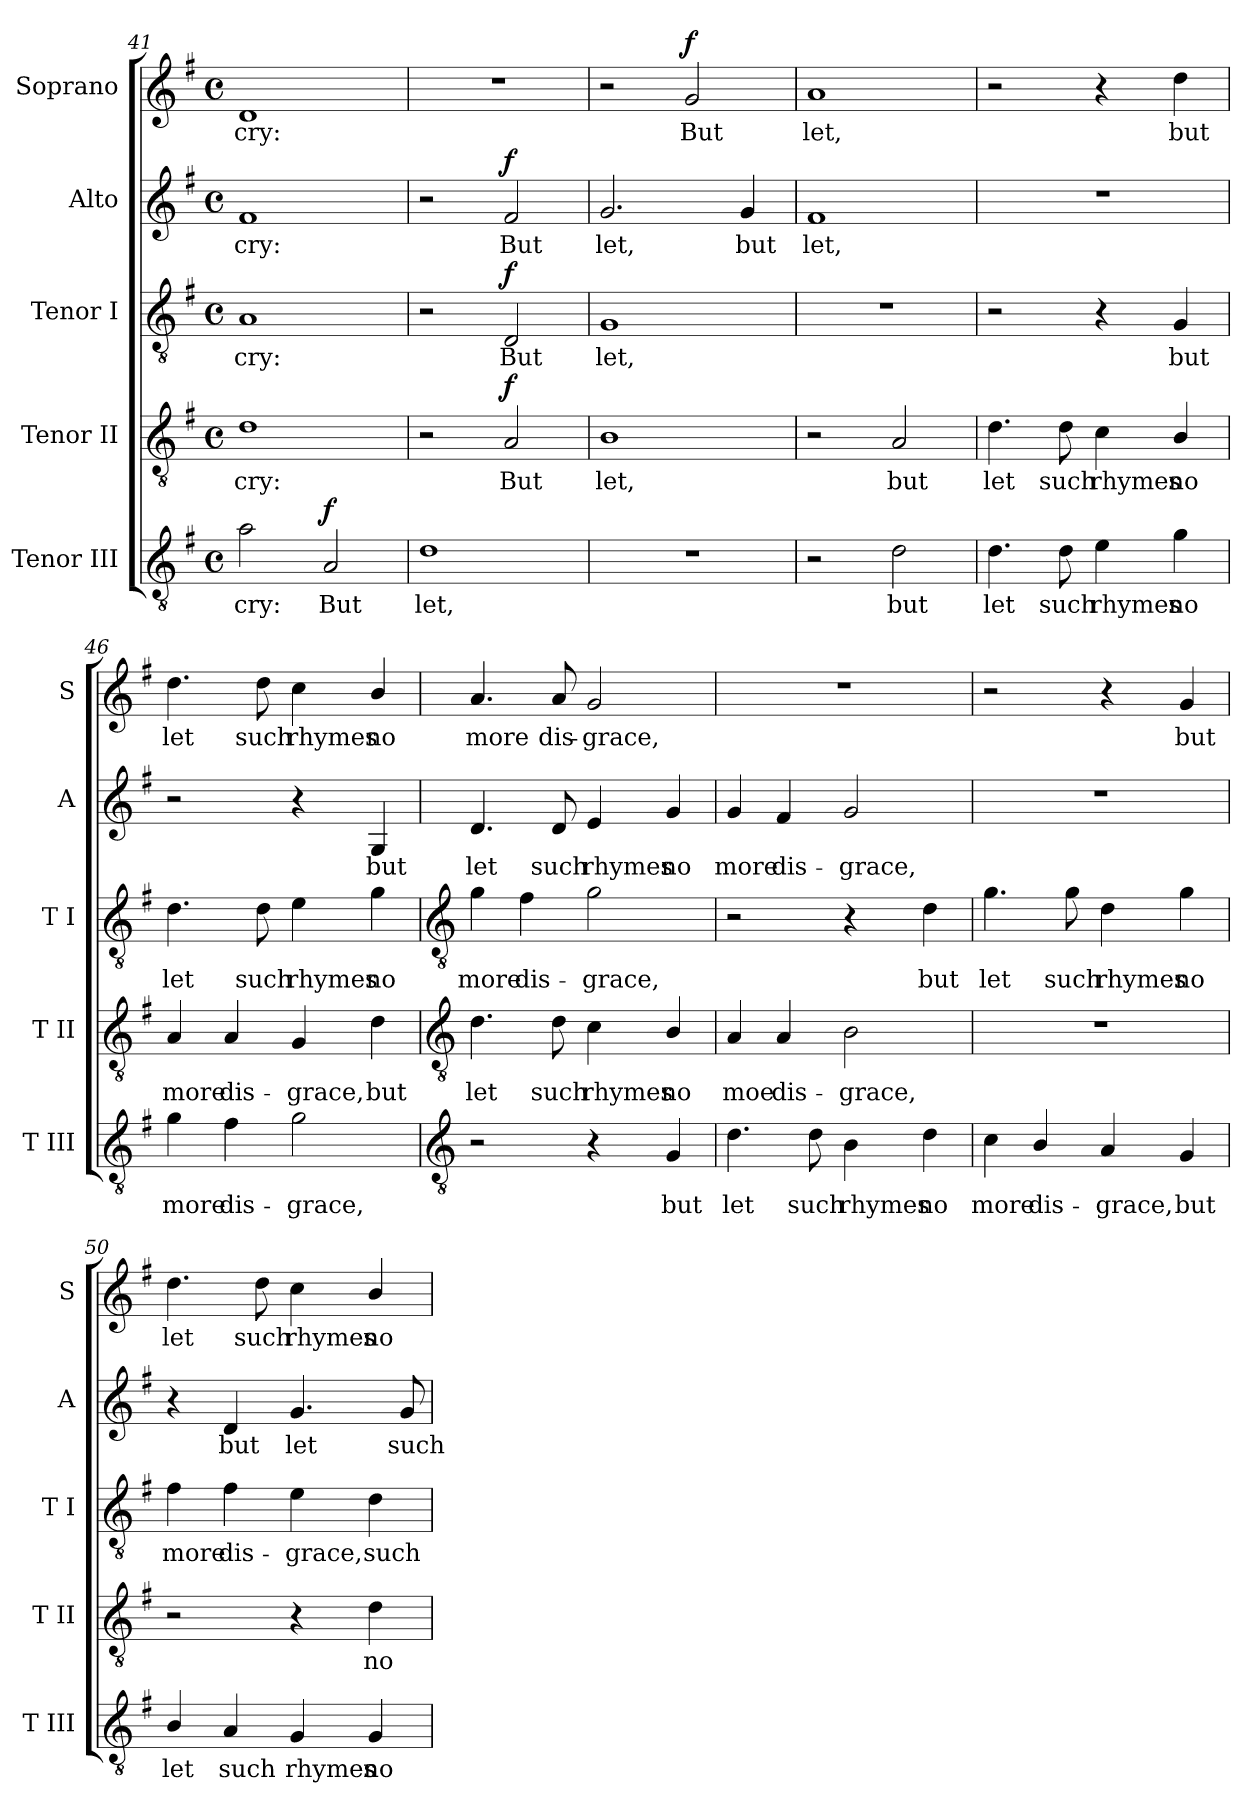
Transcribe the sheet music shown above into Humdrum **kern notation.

**kern	**text	**dynam	**kern	**text	**dynam	**kern	**text	**dynam	**kern	**text	**dynam	**kern	**text	**dynam
*part5	*part5	*part5	*part4	*part4	*part4	*part3	*part3	*part3	*part2	*part2	*part2	*part1	*part1	*part1
*staff5	*staff5	*staff5	*staff4	*staff4	*staff4	*staff3	*staff3	*staff3	*staff2	*staff2	*staff2	*staff1	*staff1	*staff1
*I"Tenor III	*	*	*I"Tenor II	*	*	*I"Tenor I	*	*	*I"Alto	*	*	*I"Soprano	*	*
*I'T III	*	*	*I'T II	*	*	*I'T I	*	*	*I'A	*	*	*I'S	*	*
*clefGv2	*	*	*clefGv2	*	*	*clefGv2	*	*	*clefG2	*	*	*clefG2	*	*
*k[f#]	*	*	*k[f#]	*	*	*k[f#]	*	*	*k[f#]	*	*	*k[f#]	*	*
*G:	*	*	*G:	*	*	*G:	*	*	*G:	*	*	*G:	*	*
*M4/4	*	*	*M4/4	*	*	*M4/4	*	*	*M4/4	*	*	*M4/4	*	*
*met(c)	*	*	*met(c)	*	*	*met(c)	*	*	*met(c)	*	*	*met(c)	*	*
=41	=41	=41	=41	=41	=41	=41	=41	=41	=41	=41	=41	=41	=41	=41
!	!LO:LY:b	!	!	!LO:LY:b	!	!	!LO:LY:b	!	!	!LO:LY:b	!	!	!LO:LY:b	!
2a	cry:	.	1d	cry:	.	1A	cry:	.	1f#	cry:	.	1d	cry:	.
!	!LO:LY:b	!LO:DY:b	!	!	!	!	!	!	!	!	!	!	!	!
2A	But	f	.	.	.	.	.	.	.	.	.	.	.	.
=42	=42	=42	=42	=42	=42	=42	=42	=42	=42	=42	=42	=42	=42	=42
!	!LO:LY:b	!	!	!	!	!	!	!	!	!	!	!	!	!
1d	let,	.	2r	.	.	2r	.	.	2r	.	.	1r	.	.
!	!	!	!	!LO:LY:b	!LO:DY:b	!	!LO:LY:b	!LO:DY:b	!	!LO:LY:b	!LO:DY:b	!	!	!
.	.	.	2A	But	f	2D	But	f	2f#	But	f	.	.	.
=43	=43	=43	=43	=43	=43	=43	=43	=43	=43	=43	=43	=43	=43	=43
!	!	!	!	!LO:LY:b	!	!	!LO:LY:b	!	!	!LO:LY:b	!	!	!	!
1r	.	.	1B	let,	.	1G	let,	.	2.g	let,	.	2r	.	.
!	!	!	!	!	!	!	!	!	!	!	!	!	!LO:LY:b	!LO:DY:b
.	.	.	.	.	.	.	.	.	.	.	.	2g	But	f
!	!	!	!	!	!	!	!	!	!	!LO:LY:b	!	!	!	!
.	.	.	.	.	.	.	.	.	4g	but	.	.	.	.
=44	=44	=44	=44	=44	=44	=44	=44	=44	=44	=44	=44	=44	=44	=44
!	!	!	!	!	!	!	!	!	!	!LO:LY:b	!	!	!LO:LY:b	!
2r	.	.	2r	.	.	1r	.	.	1f#	let,	.	1a	let,	.
!	!LO:LY:b	!	!	!LO:LY:b	!	!	!	!	!	!	!	!	!	!
2d	but	.	2A	but	.	.	.	.	.	.	.	.	.	.
=45	=45	=45	=45	=45	=45	=45	=45	=45	=45	=45	=45	=45	=45	=45
!	!LO:LY:b	!	!	!LO:LY:b	!	!	!	!	!	!	!	!	!	!
4.d	let	.	4.d	let	.	2r	.	.	1r	.	.	2r	.	.
!	!LO:LY:b	!	!	!LO:LY:b	!	!	!	!	!	!	!	!	!	!
8d	such	.	8d	such	.	.	.	.	.	.	.	.	.	.
!	!LO:LY:b	!	!	!LO:LY:b	!	!	!	!	!	!	!	!	!	!
4e	rhymes	.	4c	rhymes	.	4r	.	.	.	.	.	4r	.	.
!	!LO:LY:b	!	!	!LO:LY:b	!	!	!LO:LY:b	!	!	!	!	!	!LO:LY:b	!
4g	no	.	4B/	no	.	4G	but	.	.	.	.	4dd	but	.
=46	=46	=46	=46	=46	=46	=46	=46	=46	=46	=46	=46	=46	=46	=46
!	!LO:LY:b	!	!	!LO:LY:b	!	!	!LO:LY:b	!	!	!	!	!	!LO:LY:b	!
4g	more	.	4A	more	.	4.d	let	.	2r	.	.	4.dd	let	.
!	!LO:LY:b	!	!	!LO:LY:b	!	!	!	!	!	!	!	!	!	!
4f#	dis-	.	4A	dis-	.	.	.	.	.	.	.	.	.	.
!	!	!	!	!	!	!	!LO:LY:b	!	!	!	!	!	!LO:LY:b	!
.	.	.	.	.	.	8d	such	.	.	.	.	8dd	such	.
!	!LO:LY:b	!	!	!LO:LY:b	!	!	!LO:LY:b	!	!	!	!	!	!LO:LY:b	!
2g	-grace,	.	4G	-grace,	.	4e	rhymes	.	4r	.	.	4cc	rhymes	.
!	!	!	!	!LO:LY:b	!	!	!LO:LY:b	!	!	!LO:LY:b	!	!	!LO:LY:b	!
.	.	.	4d	but	.	4g	no	.	4G	but	.	4b/	no	.
!!LO:LB:g=z
=47	=47	=47	=47	=47	=47	=47	=47	=47	=47	=47	=47	=47	=47	=47
*clefGv2	*	*	*clefGv2	*	*	*clefGv2	*	*	*	*	*	*	*	*
!	!	!	!	!LO:LY:b	!	!	!LO:LY:b	!	!	!LO:LY:b	!	!	!LO:LY:b	!
2r	.	.	4.d	let	.	4g	more	.	4.d	let	.	4.a	more	.
!	!	!	!	!	!	!	!LO:LY:b	!	!	!	!	!	!	!
.	.	.	.	.	.	4f#	dis-	.	.	.	.	.	.	.
!	!	!	!	!LO:LY:b	!	!	!	!	!	!LO:LY:b	!	!	!LO:LY:b	!
.	.	.	8d	such	.	.	.	.	8d	such	.	8a	dis-	.
!	!	!	!	!LO:LY:b	!	!	!LO:LY:b	!	!	!LO:LY:b	!	!	!LO:LY:b	!
4r	.	.	4c	rhymes	.	2g	-grace,	.	4e	rhymes	.	2g	-grace,	.
!	!LO:LY:b	!	!	!LO:LY:b	!	!	!	!	!	!LO:LY:b	!	!	!	!
4G	but	.	4B/	no	.	.	.	.	4g	no	.	.	.	.
=48	=48	=48	=48	=48	=48	=48	=48	=48	=48	=48	=48	=48	=48	=48
!	!LO:LY:b	!	!	!LO:LY:b	!	!	!	!	!	!LO:LY:b	!	!	!	!
4.d	let	.	4A	moe	.	2r	.	.	4g	more	.	1r	.	.
!	!	!	!	!LO:LY:b	!	!	!	!	!	!LO:LY:b	!	!	!	!
.	.	.	4A	dis-	.	.	.	.	4f#	dis-	.	.	.	.
!	!LO:LY:b	!	!	!	!	!	!	!	!	!	!	!	!	!
8d	such	.	.	.	.	.	.	.	.	.	.	.	.	.
!	!LO:LY:b	!	!	!LO:LY:b	!	!	!	!	!	!LO:LY:b	!	!	!	!
4B	rhymes	.	2B	-grace,	.	4r	.	.	2g	-grace,	.	.	.	.
!	!LO:LY:b	!	!	!	!	!	!LO:LY:b	!	!	!	!	!	!	!
4d	no	.	.	.	.	4d	but	.	.	.	.	.	.	.
=49	=49	=49	=49	=49	=49	=49	=49	=49	=49	=49	=49	=49	=49	=49
!	!LO:LY:b	!	!	!	!	!	!LO:LY:b	!	!	!	!	!	!	!
4c	more	.	1r	.	.	4.g	let	.	1r	.	.	2r	.	.
!	!LO:LY:b	!	!	!	!	!	!	!	!	!	!	!	!	!
4B/	dis-	.	.	.	.	.	.	.	.	.	.	.	.	.
!	!	!	!	!	!	!	!LO:LY:b	!	!	!	!	!	!	!
.	.	.	.	.	.	8g	such	.	.	.	.	.	.	.
!	!LO:LY:b	!	!	!	!	!	!LO:LY:b	!	!	!	!	!	!	!
4A	-grace,	.	.	.	.	4d	rhymes	.	.	.	.	4r	.	.
!	!LO:LY:b	!	!	!	!	!	!LO:LY:b	!	!	!	!	!	!LO:LY:b	!
4G	but	.	.	.	.	4g	no	.	.	.	.	4g	but	.
=50	=50	=50	=50	=50	=50	=50	=50	=50	=50	=50	=50	=50	=50	=50
!	!LO:LY:b	!	!	!	!	!	!LO:LY:b	!	!	!	!	!	!LO:LY:b	!
4B/	let	.	2r	.	.	4f#	more	.	4r	.	.	4.dd	let	.
!	!LO:LY:b	!	!	!	!	!	!LO:LY:b	!	!	!LO:LY:b	!	!	!	!
4A	such	.	.	.	.	4f#	dis-	.	4d	but	.	.	.	.
!	!	!	!	!	!	!	!	!	!	!	!	!	!LO:LY:b	!
.	.	.	.	.	.	.	.	.	.	.	.	8dd	such	.
!	!LO:LY:b	!	!	!	!	!	!LO:LY:b	!	!	!LO:LY:b	!	!	!LO:LY:b	!
4G	rhymes	.	4r	.	.	4e	-grace,	.	4.g	let	.	4cc	rhymes	.
!	!LO:LY:b	!	!	!LO:LY:b	!	!	!LO:LY:b	!	!	!	!	!	!LO:LY:b	!
4G	no	.	4d	no	.	4d	such	.	.	.	.	4b/	no	.
!	!	!	!	!	!	!	!	!	!	!LO:LY:b	!	!	!	!
.	.	.	.	.	.	.	.	.	8g	such	.	.	.	.
=	=	=	=	=	=	=	=	=	=	=	=	=	=	=
*-	*-	*-	*-	*-	*-	*-	*-	*-	*-	*-	*-	*-	*-	*-
